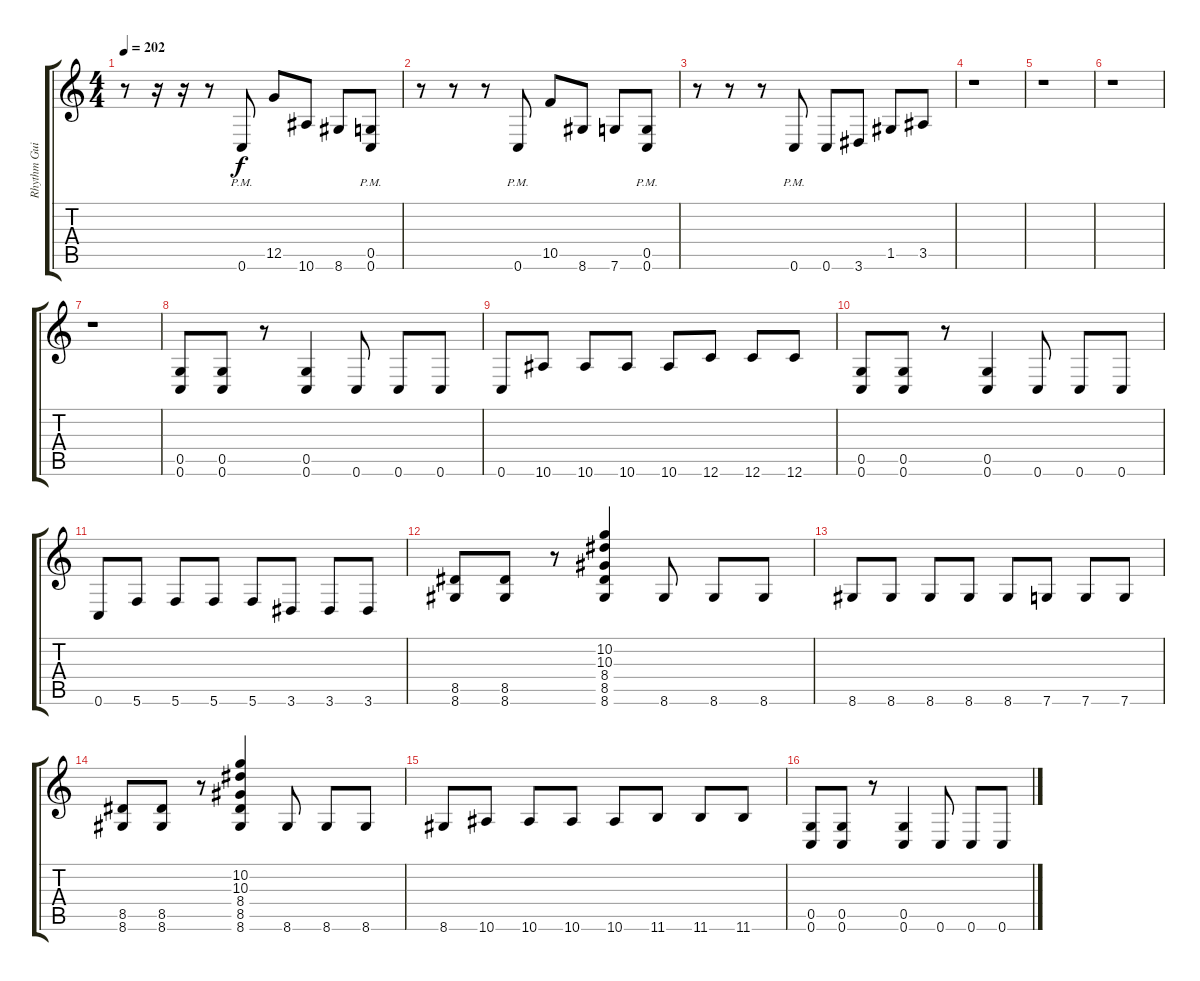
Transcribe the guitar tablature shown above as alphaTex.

\track ("Rhythm Guitar 1" "Rhythm Gui") {instrument distortionguitar}
\staff {score tabs}
\tuning (D4 A3 F3 C3 G2 C2) {hide}
\ts (4 4)
\tempo 202
\clef g2
\ks c
r.8{dy f} r.16 r.16 r.8 0.6{pm}.8 12.5.8 10.6.8 8.6.8 (0.5{pm} 0.6{pm}).8 |
r.8 r.8 r.8 0.6{pm}.8 10.5.8 8.6.8 7.6.8 (0.5{pm} 0.6{pm}).8 |
r.8 r.8 r.8 0.6{pm}.8 0.6.8 3.6.8 1.5.8 3.5.8 |
r.1 |
r.1 |
r.1 |
r.1 |
(0.5 0.6).8 (0.5 0.6).8 r.8 (0.5 0.6).4 0.6.8 0.6.8 0.6.8 |
0.6.8 10.6.8 10.6.8 10.6.8 10.6.8 12.6.8 12.6.8 12.6.8 |
(0.5 0.6).8 (0.5 0.6).8 r.8 (0.5 0.6).4 0.6.8 0.6.8 0.6.8 |
0.6.8 5.6.8 5.6.8 5.6.8 5.6.8 3.6.8 3.6.8 3.6.8 |
(8.5 8.6).8 (8.5 8.6).8 r.8 (10.2 10.3 8.4 8.5 8.6).4 8.6.8 8.6.8 8.6.8 |
8.6.8 8.6.8 8.6.8 8.6.8 8.6.8 7.6.8 7.6.8 7.6.8 |
(8.5 8.6).8 (8.5 8.6).8 r.8 (10.2 10.3 8.4 8.5 8.6).4 8.6.8 8.6.8 8.6.8 |
8.6.8 10.6.8 10.6.8 10.6.8 10.6.8 11.6.8 11.6.8 11.6.8 |
(0.5 0.6).8 (0.5 0.6).8 r.8 (0.5 0.6).4 0.6.8 0.6.8 0.6.8
